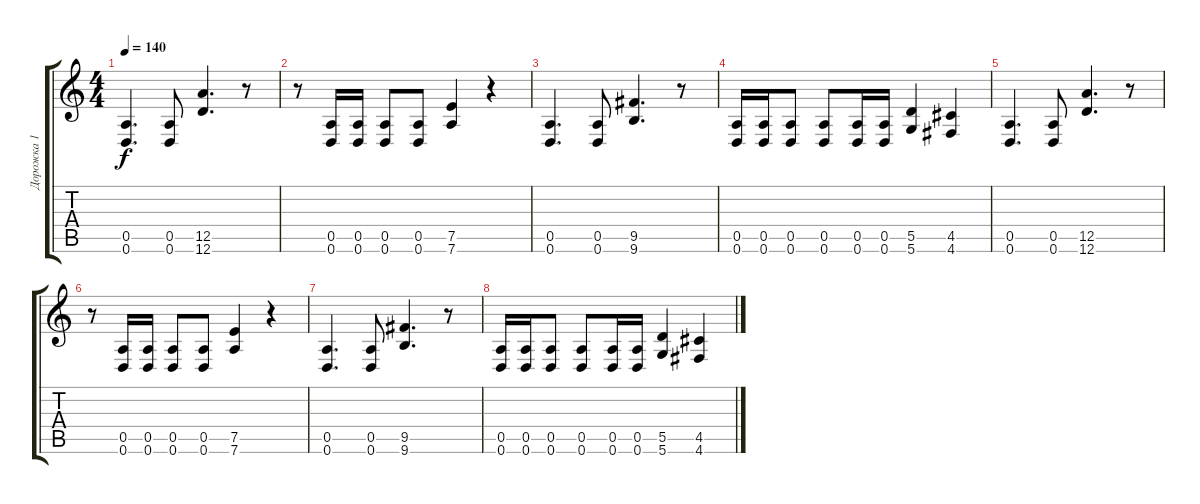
\track ("Дорожка 1" "Дорожка 1") {instrument distortionguitar}
\staff {score tabs}
\tuning (E4 B3 G3 D3 A2 D2) {hide}
\ts (4 4)
\tempo 140
\clef g2
\ks c
(0.5 0.6).4{d dy f} (0.5 0.6).8 (12.5 12.6).4{d} r.8 |
r.8 (0.5 0.6).16 (0.5 0.6).16 (0.5 0.6).8 (0.5 0.6).8 (7.5 7.6).4 r.4 |
(0.5 0.6).4{d} (0.5 0.6).8 (9.5 9.6).4{d} r.8 |
(0.5 0.6).16 (0.5 0.6).16 (0.5 0.6).8 (0.5 0.6).8 (0.5 0.6).16 (0.5 0.6).16 (5.5 5.6).4 (4.5 4.6).4 |
(0.5 0.6).4{d} (0.5 0.6).8 (12.5 12.6).4{d} r.8 |
r.8 (0.5 0.6).16 (0.5 0.6).16 (0.5 0.6).8 (0.5 0.6).8 (7.5 7.6).4 r.4 |
(0.5 0.6).4{d} (0.5 0.6).8 (9.5 9.6).4{d} r.8 |
(0.5 0.6).16 (0.5 0.6).16 (0.5 0.6).8 (0.5 0.6).8 (0.5 0.6).16 (0.5 0.6).16 (5.5 5.6).4 (4.5 4.6).4
